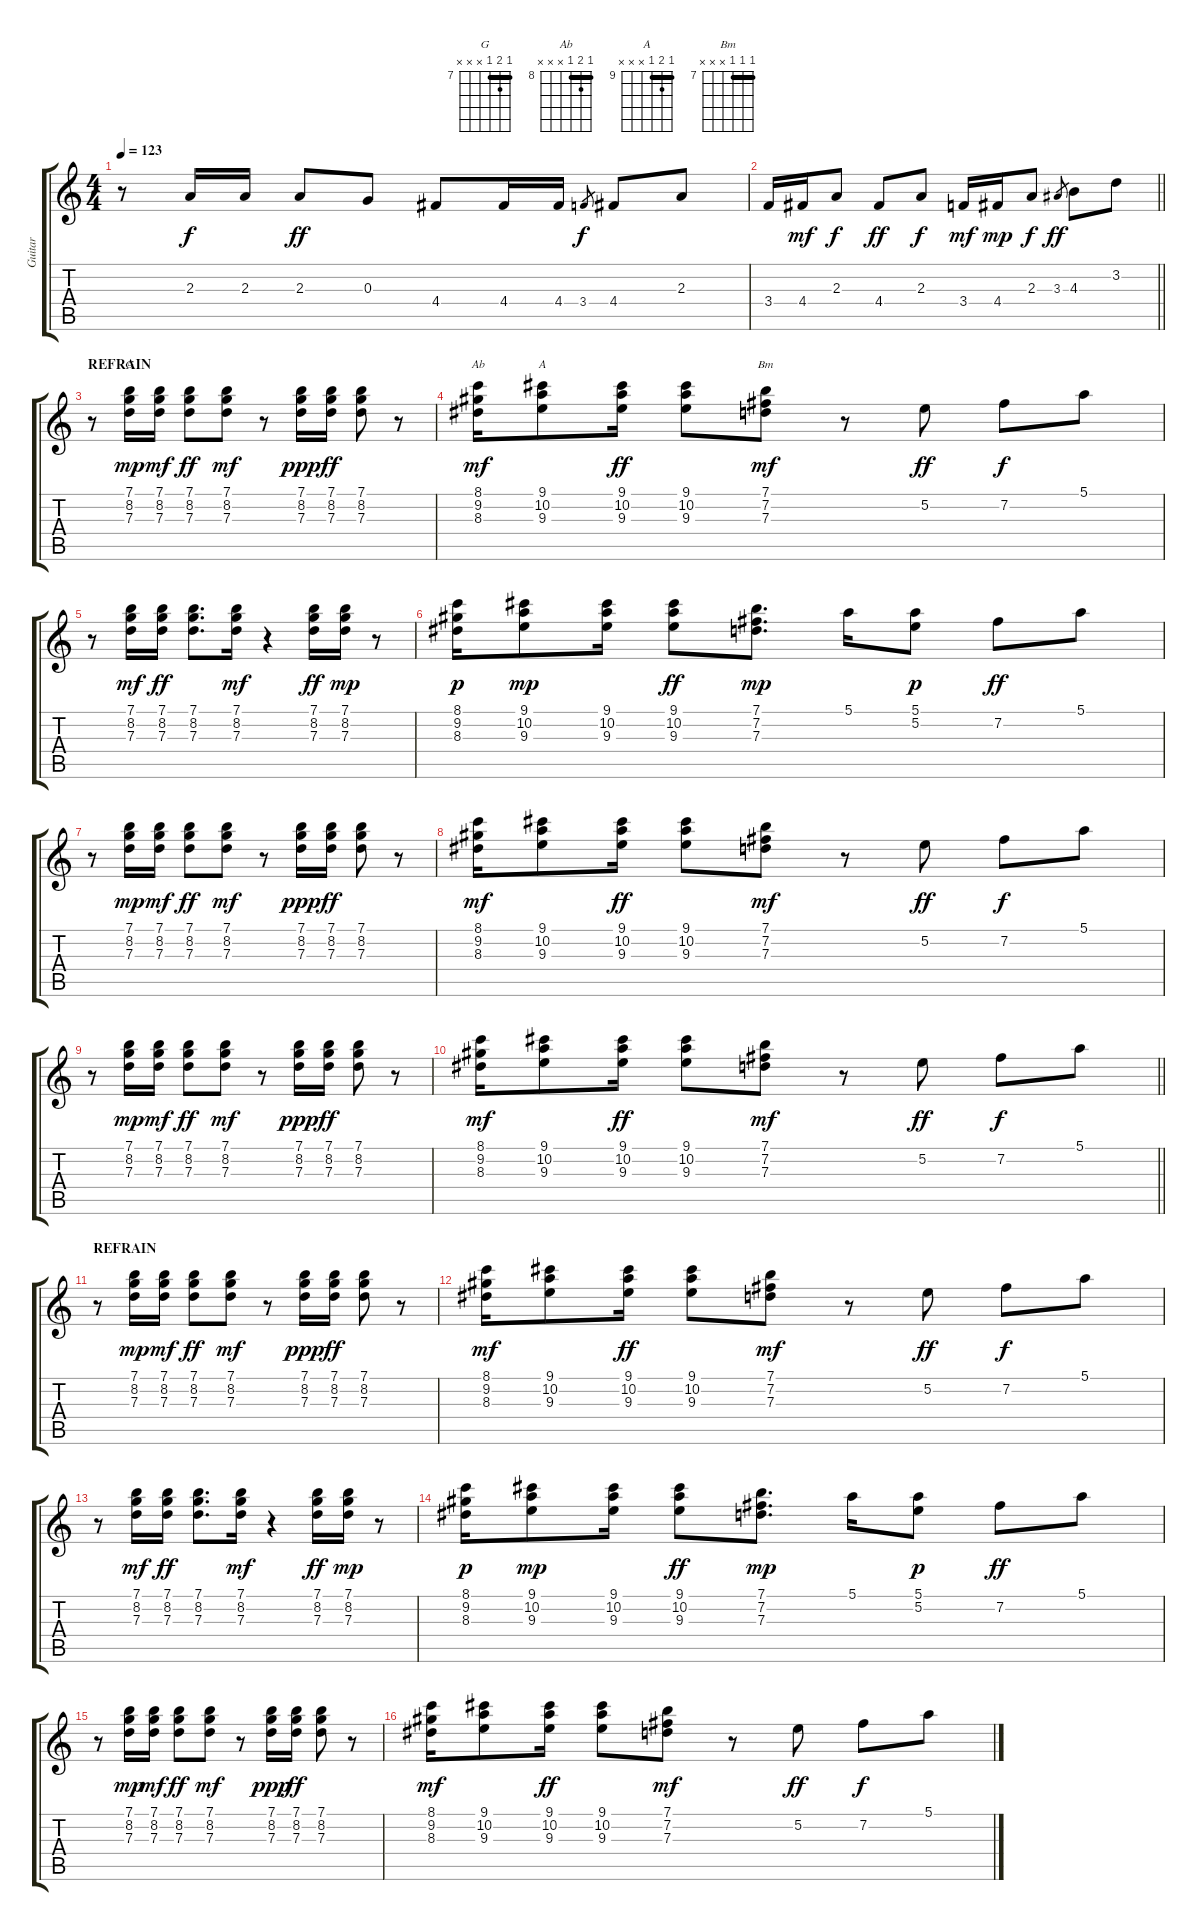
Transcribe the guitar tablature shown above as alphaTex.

\track ("Guitar" "Guitar") {instrument electricguitarclean}
\staff {score tabs}
\tuning (E4 B3 G3 D3 A2 E2) {hide}
\chord ("G" 7 8 7 x x x) {firstfret 7 barre 7}
\chord ("Ab" 8 9 8 x x x) {firstfret 8 barre 8}
\chord ("A" 9 10 9 x x x) {firstfret 9 barre 9}
\chord ("Bm" 7 7 7 x x x) {firstfret 7 barre 7}
\ts (4 4)
\tempo 123
\clef g2
\ks c
r.8{dy ff} 2.3.16{dy f} 2.3.16 2.3.8{dy ff} 0.3.8 4.4.8 4.4.16 4.4.16 3.4.8{gr dy f} 4.4.8 2.3.8 |
\barLineRight lightlight
3.4.16 4.4.16{dy mf} 2.3.8{dy f} 4.4.8{dy ff} 2.3.8{dy f} 3.4.16{dy mf} 4.4.16{dy mp} 2.3.8{dy f} 3.3.8{gr dy ff} 4.3.8 3.2.8 |
\section ("" "REFRAIN")
r.8 (7.1 8.2 7.3).16{ch "G" dy mp} (7.1 8.2 7.3).16{dy mf} (7.1 8.2 7.3).8{dy ff} (7.1 8.2 7.3).8{dy mf} r.8 (7.1 8.2 7.3).16{dy ppp} (7.1 8.2 7.3).16{dy ff} (7.1 8.2 7.3).8 r.8 |
(8.1 9.2 8.3).16{ch "Ab" dy mf} (9.1 10.2 9.3).8{ch "A"} (9.1 10.2 9.3).16{dy ff} (9.1 10.2 9.3).8 (7.1 7.2 7.3).8{ch "Bm" dy mf} r.8 5.2.8{dy ff} 7.2.8{dy f} 5.1.8 |
r.8 (7.1 8.2 7.3).16{dy mf} (7.1 8.2 7.3).16{dy ff} (7.1 8.2 7.3).8{d} (7.1 8.2 7.3).16{dy mf} r.4 (7.1 8.2 7.3).16{dy ff} (7.1 8.2 7.3).16{dy mp} r.8 |
(8.1 9.2 8.3).16{dy p} (9.1 10.2 9.3).8{dy mp} (9.1 10.2 9.3).16 (9.1 10.2 9.3).8{dy ff} (7.1 7.2 7.3).8{d dy mp} 5.1.16 (5.1 5.2).8{dy p} 7.2.8{dy ff} 5.1.8 |
r.8 (7.1 8.2 7.3).16{dy mp} (7.1 8.2 7.3).16{dy mf} (7.1 8.2 7.3).8{dy ff} (7.1 8.2 7.3).8{dy mf} r.8 (7.1 8.2 7.3).16{dy ppp} (7.1 8.2 7.3).16{dy ff} (7.1 8.2 7.3).8 r.8 |
(8.1 9.2 8.3).16{dy mf} (9.1 10.2 9.3).8 (9.1 10.2 9.3).16{dy ff} (9.1 10.2 9.3).8 (7.1 7.2 7.3).8{dy mf} r.8 5.2.8{dy ff} 7.2.8{dy f} 5.1.8 |
r.8 (7.1 8.2 7.3).16{dy mp} (7.1 8.2 7.3).16{dy mf} (7.1 8.2 7.3).8{dy ff} (7.1 8.2 7.3).8{dy mf} r.8 (7.1 8.2 7.3).16{dy ppp} (7.1 8.2 7.3).16{dy ff} (7.1 8.2 7.3).8 r.8 |
\barLineRight lightlight
(8.1 9.2 8.3).16{dy mf} (9.1 10.2 9.3).8 (9.1 10.2 9.3).16{dy ff} (9.1 10.2 9.3).8 (7.1 7.2 7.3).8{dy mf} r.8 5.2.8{dy ff} 7.2.8{dy f} 5.1.8 |
\section ("" "REFRAIN")
r.8 (7.1 8.2 7.3).16{dy mp} (7.1 8.2 7.3).16{dy mf} (7.1 8.2 7.3).8{dy ff} (7.1 8.2 7.3).8{dy mf} r.8 (7.1 8.2 7.3).16{dy ppp} (7.1 8.2 7.3).16{dy ff} (7.1 8.2 7.3).8 r.8 |
(8.1 9.2 8.3).16{dy mf} (9.1 10.2 9.3).8 (9.1 10.2 9.3).16{dy ff} (9.1 10.2 9.3).8 (7.1 7.2 7.3).8{dy mf} r.8 5.2.8{dy ff} 7.2.8{dy f} 5.1.8 |
r.8 (7.1 8.2 7.3).16{dy mf} (7.1 8.2 7.3).16{dy ff} (7.1 8.2 7.3).8{d} (7.1 8.2 7.3).16{dy mf} r.4 (7.1 8.2 7.3).16{dy ff} (7.1 8.2 7.3).16{dy mp} r.8 |
(8.1 9.2 8.3).16{dy p} (9.1 10.2 9.3).8{dy mp} (9.1 10.2 9.3).16 (9.1 10.2 9.3).8{dy ff} (7.1 7.2 7.3).8{d dy mp} 5.1.16 (5.1 5.2).8{dy p} 7.2.8{dy ff} 5.1.8 |
r.8 (7.1 8.2 7.3).16{dy mp} (7.1 8.2 7.3).16{dy mf} (7.1 8.2 7.3).8{dy ff} (7.1 8.2 7.3).8{dy mf} r.8 (7.1 8.2 7.3).16{dy ppp} (7.1 8.2 7.3).16{dy ff} (7.1 8.2 7.3).8 r.8 |
(8.1 9.2 8.3).16{dy mf} (9.1 10.2 9.3).8 (9.1 10.2 9.3).16{dy ff} (9.1 10.2 9.3).8 (7.1 7.2 7.3).8{dy mf} r.8 5.2.8{dy ff} 7.2.8{dy f} 5.1.8
